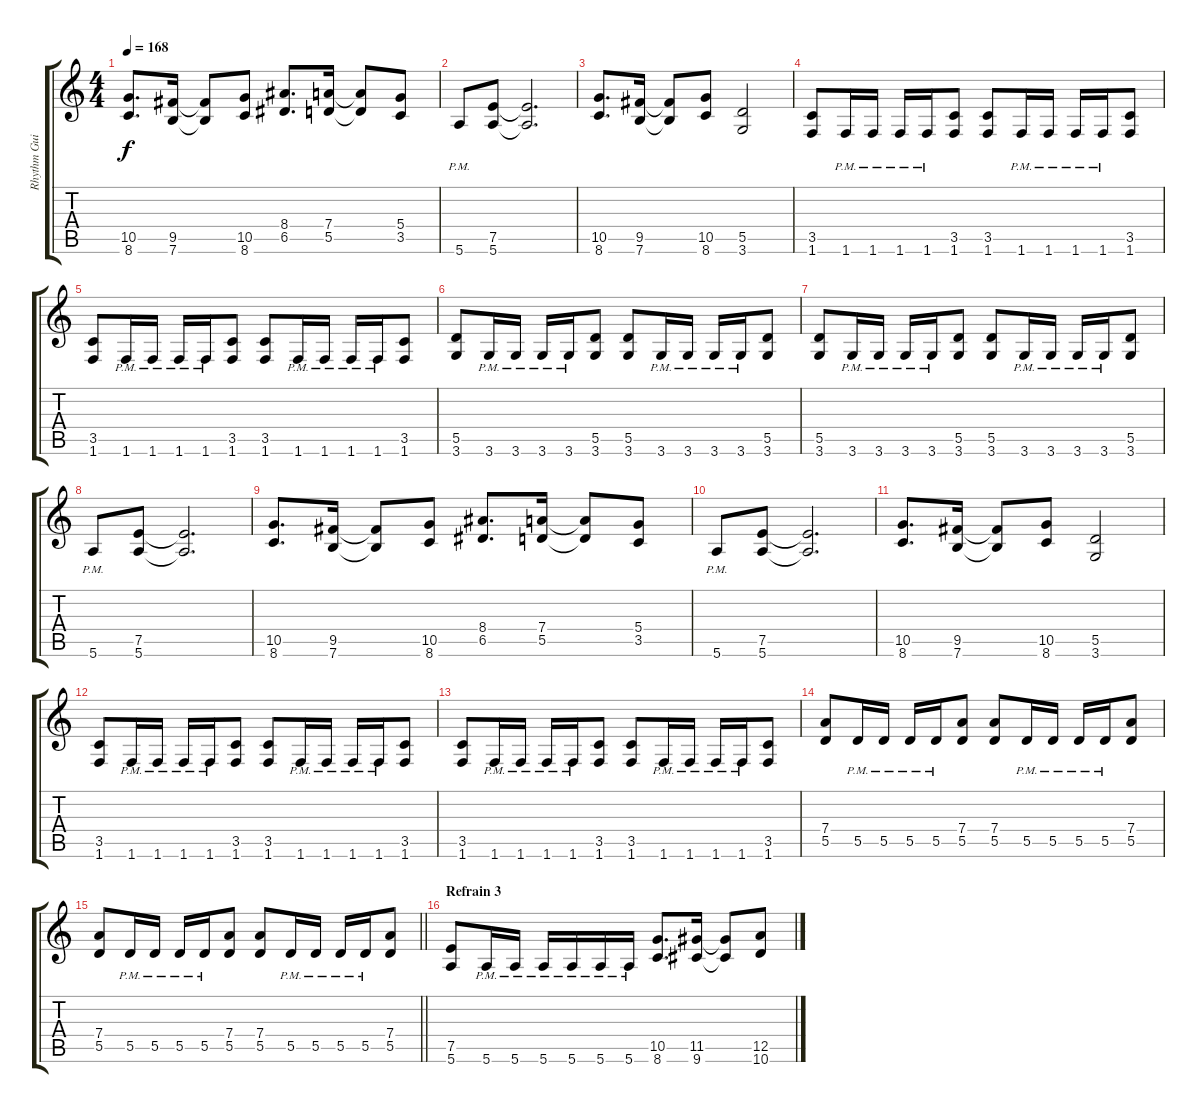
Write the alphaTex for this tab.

\track ("Rhythm Guitar 2" "Rhythm Gui") {instrument distortionguitar}
\staff {score tabs}
\tuning (E4 B3 G3 D3 A2 E2) {hide}
\ts (4 4)
\tempo 168
\clef g2
\ks c
(10.5 8.6).8{d dy f} (9.5 7.6).16 (9.5{t} 7.6{t}).8 (10.5 8.6).8 (8.4 6.5).8{d} (7.4 5.5).16 (7.4{t} 5.5{t}).8 (5.4 3.5).8 |
5.6{pm}.8 (7.5 5.6).8 (7.5{t} 5.6{t}).2{d} |
(10.5 8.6).8{d} (9.5 7.6).16 (9.5{t} 7.6{t}).8 (10.5 8.6).8 (5.5 3.6).2 |
(3.5 1.6).8 1.6{pm}.16 1.6{pm}.16 1.6{pm}.16 1.6{pm}.16 (3.5 1.6).8 (3.5 1.6).8 1.6{pm}.16 1.6{pm}.16 1.6{pm}.16 1.6{pm}.16 (3.5 1.6).8 |
(3.5 1.6).8 1.6{pm}.16 1.6{pm}.16 1.6{pm}.16 1.6{pm}.16 (3.5 1.6).8 (3.5 1.6).8 1.6{pm}.16 1.6{pm}.16 1.6{pm}.16 1.6{pm}.16 (3.5 1.6).8 |
(5.5 3.6).8 3.6{pm}.16 3.6{pm}.16 3.6{pm}.16 3.6{pm}.16 (5.5 3.6).8 (5.5 3.6).8 3.6{pm}.16 3.6{pm}.16 3.6{pm}.16 3.6{pm}.16 (5.5 3.6).8 |
(5.5 3.6).8 3.6{pm}.16 3.6{pm}.16 3.6{pm}.16 3.6{pm}.16 (5.5 3.6).8 (5.5 3.6).8 3.6{pm}.16 3.6{pm}.16 3.6{pm}.16 3.6{pm}.16 (5.5 3.6).8 |
5.6{pm}.8 (7.5 5.6).8 (7.5{t} 5.6{t}).2{d} |
(10.5 8.6).8{d} (9.5 7.6).16 (9.5{t} 7.6{t}).8 (10.5 8.6).8 (8.4 6.5).8{d} (7.4 5.5).16 (7.4{t} 5.5{t}).8 (5.4 3.5).8 |
5.6{pm}.8 (7.5 5.6).8 (7.5{t} 5.6{t}).2{d} |
(10.5 8.6).8{d} (9.5 7.6).16 (9.5{t} 7.6{t}).8 (10.5 8.6).8 (5.5 3.6).2 |
(3.5 1.6).8 1.6{pm}.16 1.6{pm}.16 1.6{pm}.16 1.6{pm}.16 (3.5 1.6).8 (3.5 1.6).8 1.6{pm}.16 1.6{pm}.16 1.6{pm}.16 1.6{pm}.16 (3.5 1.6).8 |
(3.5 1.6).8 1.6{pm}.16 1.6{pm}.16 1.6{pm}.16 1.6{pm}.16 (3.5 1.6).8 (3.5 1.6).8 1.6{pm}.16 1.6{pm}.16 1.6{pm}.16 1.6{pm}.16 (3.5 1.6).8 |
(7.4 5.5).8 5.5{pm}.16 5.5{pm}.16 5.5{pm}.16 5.5{pm}.16 (7.4 5.5).8 (7.4 5.5).8 5.5{pm}.16 5.5{pm}.16 5.5{pm}.16 5.5{pm}.16 (7.4 5.5).8 |
\barLineRight lightlight
(7.4 5.5).8 5.5{pm}.16 5.5{pm}.16 5.5{pm}.16 5.5{pm}.16 (7.4 5.5).8 (7.4 5.5).8 5.5{pm}.16 5.5{pm}.16 5.5{pm}.16 5.5{pm}.16 (7.4 5.5).8 |
\section ("" "Refrain 3")
(7.5 5.6).8 5.6{pm}.16 5.6{pm}.16 5.6{pm}.16 5.6{pm}.16 5.6{pm}.16 5.6{pm}.16 (10.5 8.6).8{d} (11.5 9.6).16 (11.5{t} 9.6{t}).8 (12.5 10.6).8
